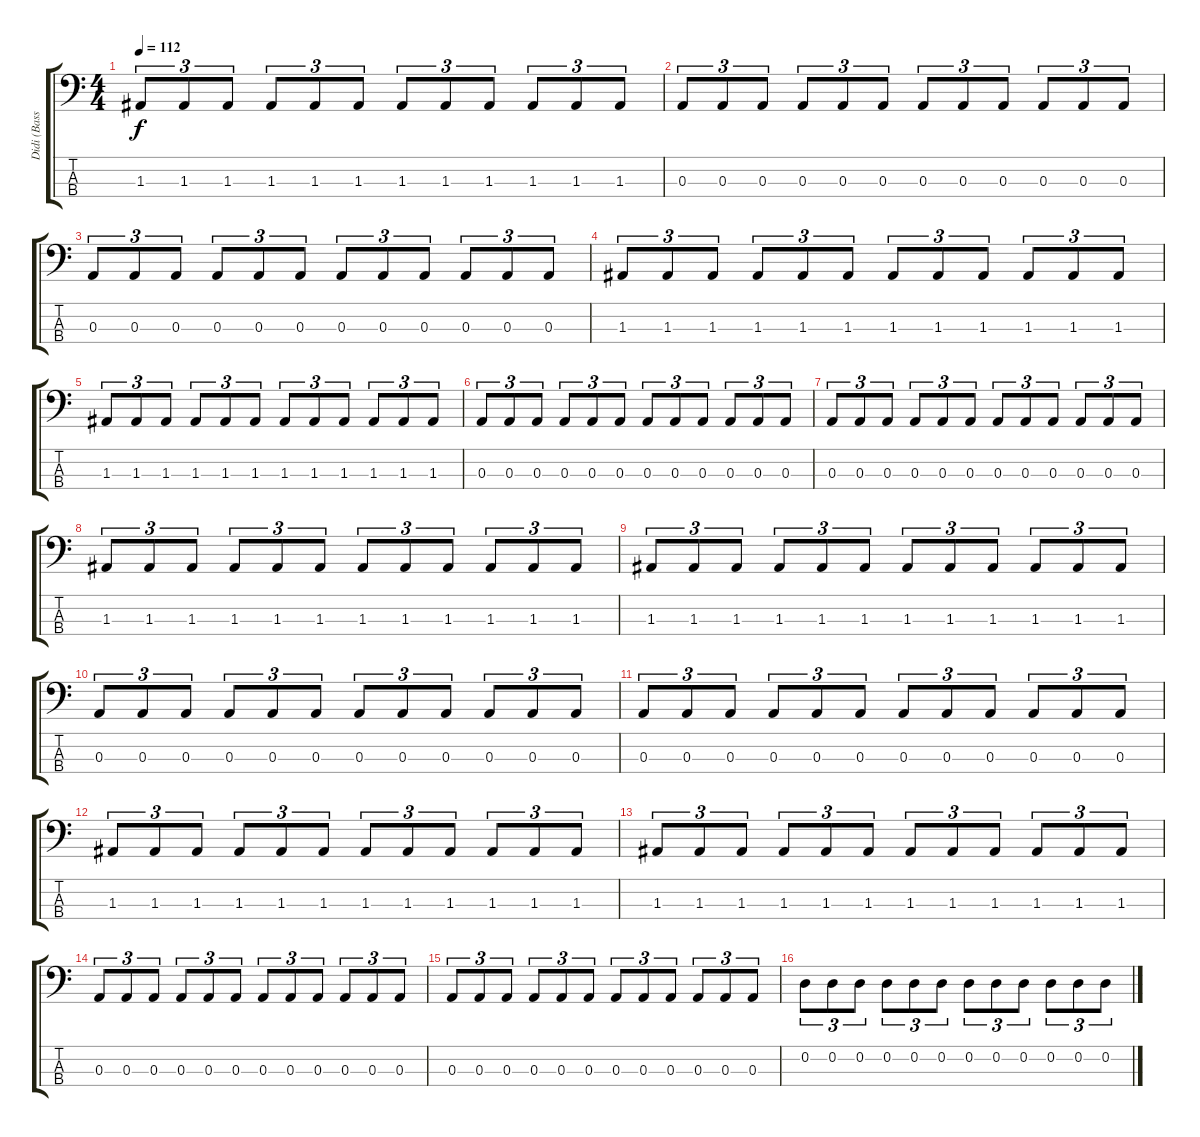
\track ("Didi (Bass)" "Didi (Bass") {instrument electricbassfinger}
\staff {score tabs}
\tuning (G2 D2 A1 E1) {hide}
\ts (4 4)
\tempo 112
\clef f4
\ks c
1.3.8{tu (3 2) dy f} 1.3.8{tu (3 2)} 1.3.8{tu (3 2)} 1.3.8{tu (3 2)} 1.3.8{tu (3 2)} 1.3.8{tu (3 2)} 1.3.8{tu (3 2)} 1.3.8{tu (3 2)} 1.3.8{tu (3 2)} 1.3.8{tu (3 2)} 1.3.8{tu (3 2)} 1.3.8{tu (3 2)} |
0.3.8{tu (3 2)} 0.3.8{tu (3 2)} 0.3.8{tu (3 2)} 0.3.8{tu (3 2)} 0.3.8{tu (3 2)} 0.3.8{tu (3 2)} 0.3.8{tu (3 2)} 0.3.8{tu (3 2)} 0.3.8{tu (3 2)} 0.3.8{tu (3 2)} 0.3.8{tu (3 2)} 0.3.8{tu (3 2)} |
0.3.8{tu (3 2)} 0.3.8{tu (3 2)} 0.3.8{tu (3 2)} 0.3.8{tu (3 2)} 0.3.8{tu (3 2)} 0.3.8{tu (3 2)} 0.3.8{tu (3 2)} 0.3.8{tu (3 2)} 0.3.8{tu (3 2)} 0.3.8{tu (3 2)} 0.3.8{tu (3 2)} 0.3.8{tu (3 2)} |
1.3.8{tu (3 2)} 1.3.8{tu (3 2)} 1.3.8{tu (3 2)} 1.3.8{tu (3 2)} 1.3.8{tu (3 2)} 1.3.8{tu (3 2)} 1.3.8{tu (3 2)} 1.3.8{tu (3 2)} 1.3.8{tu (3 2)} 1.3.8{tu (3 2)} 1.3.8{tu (3 2)} 1.3.8{tu (3 2)} |
1.3.8{tu (3 2)} 1.3.8{tu (3 2)} 1.3.8{tu (3 2)} 1.3.8{tu (3 2)} 1.3.8{tu (3 2)} 1.3.8{tu (3 2)} 1.3.8{tu (3 2)} 1.3.8{tu (3 2)} 1.3.8{tu (3 2)} 1.3.8{tu (3 2)} 1.3.8{tu (3 2)} 1.3.8{tu (3 2)} |
0.3.8{tu (3 2)} 0.3.8{tu (3 2)} 0.3.8{tu (3 2)} 0.3.8{tu (3 2)} 0.3.8{tu (3 2)} 0.3.8{tu (3 2)} 0.3.8{tu (3 2)} 0.3.8{tu (3 2)} 0.3.8{tu (3 2)} 0.3.8{tu (3 2)} 0.3.8{tu (3 2)} 0.3.8{tu (3 2)} |
0.3.8{tu (3 2)} 0.3.8{tu (3 2)} 0.3.8{tu (3 2)} 0.3.8{tu (3 2)} 0.3.8{tu (3 2)} 0.3.8{tu (3 2)} 0.3.8{tu (3 2)} 0.3.8{tu (3 2)} 0.3.8{tu (3 2)} 0.3.8{tu (3 2)} 0.3.8{tu (3 2)} 0.3.8{tu (3 2)} |
1.3.8{tu (3 2)} 1.3.8{tu (3 2)} 1.3.8{tu (3 2)} 1.3.8{tu (3 2)} 1.3.8{tu (3 2)} 1.3.8{tu (3 2)} 1.3.8{tu (3 2)} 1.3.8{tu (3 2)} 1.3.8{tu (3 2)} 1.3.8{tu (3 2)} 1.3.8{tu (3 2)} 1.3.8{tu (3 2)} |
1.3.8{tu (3 2)} 1.3.8{tu (3 2)} 1.3.8{tu (3 2)} 1.3.8{tu (3 2)} 1.3.8{tu (3 2)} 1.3.8{tu (3 2)} 1.3.8{tu (3 2)} 1.3.8{tu (3 2)} 1.3.8{tu (3 2)} 1.3.8{tu (3 2)} 1.3.8{tu (3 2)} 1.3.8{tu (3 2)} |
0.3.8{tu (3 2)} 0.3.8{tu (3 2)} 0.3.8{tu (3 2)} 0.3.8{tu (3 2)} 0.3.8{tu (3 2)} 0.3.8{tu (3 2)} 0.3.8{tu (3 2)} 0.3.8{tu (3 2)} 0.3.8{tu (3 2)} 0.3.8{tu (3 2)} 0.3.8{tu (3 2)} 0.3.8{tu (3 2)} |
0.3.8{tu (3 2)} 0.3.8{tu (3 2)} 0.3.8{tu (3 2)} 0.3.8{tu (3 2)} 0.3.8{tu (3 2)} 0.3.8{tu (3 2)} 0.3.8{tu (3 2)} 0.3.8{tu (3 2)} 0.3.8{tu (3 2)} 0.3.8{tu (3 2)} 0.3.8{tu (3 2)} 0.3.8{tu (3 2)} |
1.3.8{tu (3 2)} 1.3.8{tu (3 2)} 1.3.8{tu (3 2)} 1.3.8{tu (3 2)} 1.3.8{tu (3 2)} 1.3.8{tu (3 2)} 1.3.8{tu (3 2)} 1.3.8{tu (3 2)} 1.3.8{tu (3 2)} 1.3.8{tu (3 2)} 1.3.8{tu (3 2)} 1.3.8{tu (3 2)} |
1.3.8{tu (3 2)} 1.3.8{tu (3 2)} 1.3.8{tu (3 2)} 1.3.8{tu (3 2)} 1.3.8{tu (3 2)} 1.3.8{tu (3 2)} 1.3.8{tu (3 2)} 1.3.8{tu (3 2)} 1.3.8{tu (3 2)} 1.3.8{tu (3 2)} 1.3.8{tu (3 2)} 1.3.8{tu (3 2)} |
0.3.8{tu (3 2)} 0.3.8{tu (3 2)} 0.3.8{tu (3 2)} 0.3.8{tu (3 2)} 0.3.8{tu (3 2)} 0.3.8{tu (3 2)} 0.3.8{tu (3 2)} 0.3.8{tu (3 2)} 0.3.8{tu (3 2)} 0.3.8{tu (3 2)} 0.3.8{tu (3 2)} 0.3.8{tu (3 2)} |
0.3.8{tu (3 2)} 0.3.8{tu (3 2)} 0.3.8{tu (3 2)} 0.3.8{tu (3 2)} 0.3.8{tu (3 2)} 0.3.8{tu (3 2)} 0.3.8{tu (3 2)} 0.3.8{tu (3 2)} 0.3.8{tu (3 2)} 0.3.8{tu (3 2)} 0.3.8{tu (3 2)} 0.3.8{tu (3 2)} |
0.2.8{tu (3 2)} 0.2.8{tu (3 2)} 0.2.8{tu (3 2)} 0.2.8{tu (3 2)} 0.2.8{tu (3 2)} 0.2.8{tu (3 2)} 0.2.8{tu (3 2)} 0.2.8{tu (3 2)} 0.2.8{tu (3 2)} 0.2.8{tu (3 2)} 0.2.8{tu (3 2)} 0.2.8{tu (3 2)}
